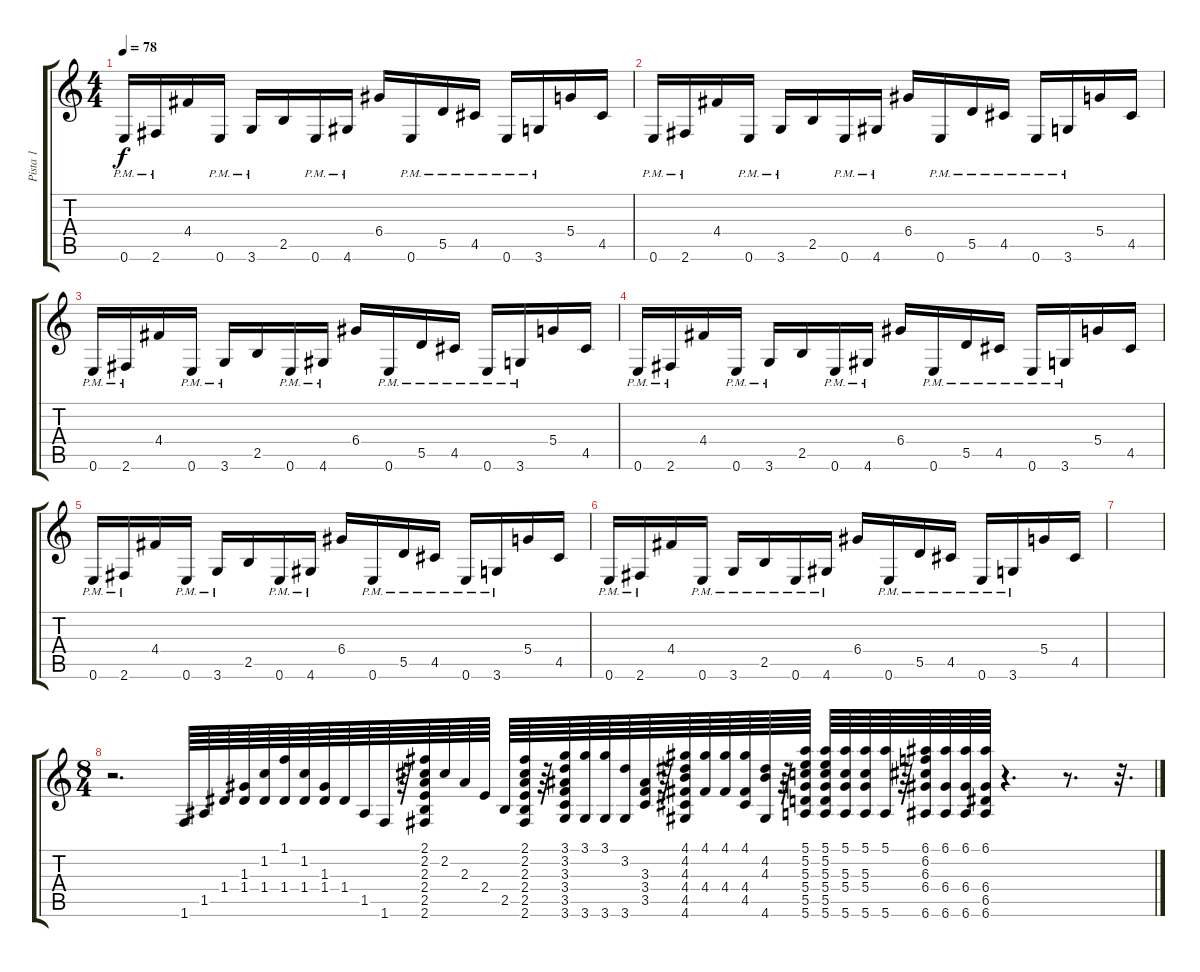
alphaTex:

\track ("Pista 1" "Pista 1") {instrument overdrivenguitar}
\staff {score tabs}
\tuning (E4 B3 G3 D3 A2 E2) {hide}
\ts (4 4)
\tempo 78
\clef g2
\ks c
0.6{pm}.16{dy f} 2.6{pm}.16 4.4.16 0.6{pm}.16 3.6{pm}.16 2.5.16 0.6{pm}.16 4.6{pm}.16 6.4.16 0.6{pm}.16 5.5{pm}.16 4.5{pm}.16 0.6{pm}.16 3.6{pm}.16 5.4.16 4.5.16 |
0.6{pm}.16 2.6{pm}.16 4.4.16 0.6{pm}.16 3.6{pm}.16 2.5.16 0.6{pm}.16 4.6{pm}.16 6.4.16 0.6{pm}.16 5.5{pm}.16 4.5{pm}.16 0.6{pm}.16 3.6{pm}.16 5.4.16 4.5.16 |
0.6{pm}.16 2.6{pm}.16 4.4.16 0.6{pm}.16 3.6{pm}.16 2.5.16 0.6{pm}.16 4.6{pm}.16 6.4.16 0.6{pm}.16 5.5{pm}.16 4.5{pm}.16 0.6{pm}.16 3.6{pm}.16 5.4.16 4.5.16 |
0.6{pm}.16 2.6{pm}.16 4.4.16 0.6{pm}.16 3.6{pm}.16 2.5.16 0.6{pm}.16 4.6{pm}.16 6.4.16 0.6{pm}.16 5.5{pm}.16 4.5{pm}.16 0.6{pm}.16 3.6{pm}.16 5.4.16 4.5.16 |
0.6{pm}.16 2.6{pm}.16 4.4.16 0.6{pm}.16 3.6{pm}.16 2.5.16 0.6{pm}.16 4.6{pm}.16 6.4.16 0.6{pm}.16 5.5{pm}.16 4.5{pm}.16 0.6{pm}.16 3.6{pm}.16 5.4.16 4.5.16 |
0.6{pm}.16 2.6{pm}.16 4.4.16 0.6{pm}.16 3.6{pm}.16 2.5{pm}.16 0.6{pm}.16 4.6{pm}.16 6.4.16 0.6{pm}.16 5.5{pm}.16 4.5{pm}.16 0.6{pm}.16 3.6{pm}.16 5.4.16 4.5.16 |
|
\ts (8 4)
r.2{d} 1.6.64 1.5.64 1.4.64 (1.3 1.4).64 (1.2 1.4).64 (1.1 1.4).64 (1.2 1.4).64 (1.3 1.4).64 1.4.64 1.5.64 1.6.64 r.64 (2.1 2.2 2.3 2.4 2.5 2.6).64 2.2.64 2.3.64 2.4.64 2.5.64 (2.1 2.2 2.3 2.4 2.5 2.6).64 r.64 (3.1 3.2 3.3 3.4 3.5 3.6).64 (3.1 3.6).64 (3.1 3.6).64 (3.2 3.6).64 (3.3 3.4 3.5).64 r.64 (4.1 4.2 4.3 4.4 4.5 4.6).64 (4.1 4.4).64 (4.1 4.4).64 (4.1 4.4 4.5).64 (4.2 4.3 4.6).64 r.64 (5.1 5.2 5.3 5.4 5.5 5.6).64 (5.1 5.2 5.3 5.4 5.5 5.6).64 (5.1 5.3 5.4 5.6).64 (5.1 5.3 5.4 5.6).64 (5.1 5.6).64 r.64 (6.1 6.2 6.3 6.4 6.6).64 (6.1 6.4 6.6).64 (6.1 6.4 6.6).64 (6.1 6.4 6.5 6.6).64 r.4{d} r.8{d} r.32{d}
